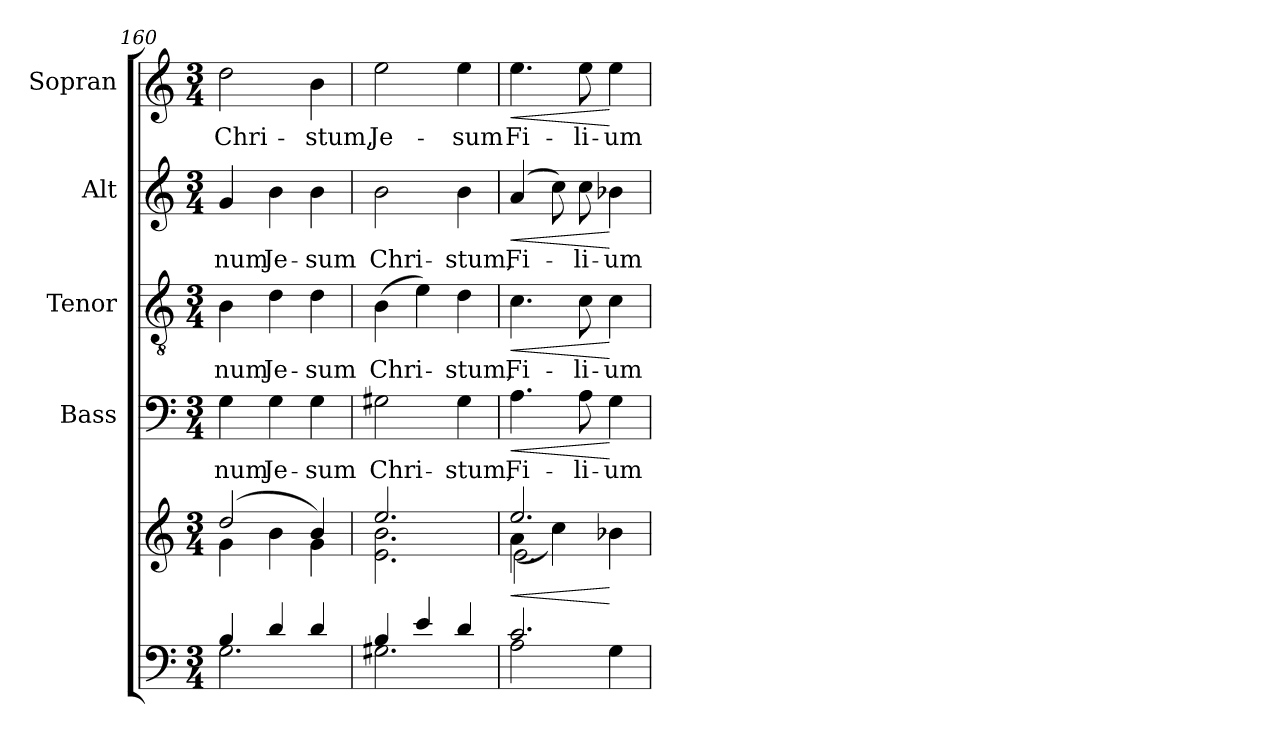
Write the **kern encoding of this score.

**kern	**kern	**dynam	**kern	**text	**dynam	**kern	**text	**dynam	**kern	**text	**dynam	**kern	**text	**dynam
*part5	*part5	*part5	*part4	*part4	*part4	*part3	*part3	*part3	*part2	*part2	*part2	*part1	*part1	*part1
*staff6	*staff5	*staff5/6	*staff4	*staff4	*staff4	*staff3	*staff3	*staff3	*staff2	*staff2	*staff2	*staff1	*staff1	*staff1
*	*	*	*I"Bass	*	*	*I"Tenor	*	*	*I"Alt	*	*	*I"Sopran	*	*
*	*	*	*I'B.	*	*	*I'T.	*	*	*I'A.	*	*	*I'S.	*	*
!!LO:LB:g=z
*clefF4	*clefG2	*	*clefF4	*	*	*clefGv2	*	*	*clefG2	*	*	*clefG2	*	*
*k[]	*k[]	*	*k[]	*	*	*k[]	*	*	*k[]	*	*	*k[]	*	*
*C:	*C:	*	*C:	*	*	*C:	*	*	*C:	*	*	*C:	*	*
*M3/4	*M3/4	*	*M3/4	*	*	*M3/4	*	*	*M3/4	*	*	*M3/4	*	*
=160	=160	=160	=160	=160	=160	=160	=160	=160	=160	=160	=160	=160	=160	=160
*^	*^	*	*	*	*	*	*	*	*	*	*	*	*	*
!	!	!	!	!	!	!LO:LY:b	!	!	!LO:LY:b	!	!	!LO:LY:b	!	!	!LO:LY:b	!
4B/	2.G\	(2dd/	4g\	.	4G\	-num	.	4B\	-num	.	4g/	-num	.	2dd\	Chri-	.
!	!	!	!	!	!	!LO:LY:b	!	!	!LO:LY:b	!	!	!LO:LY:b	!	!	!	!
4d/	.	.	4b\	.	4G\	Je-	.	4d\	Je-	.	4b\	Je-	.	.	.	.
!	!	!	!	!	!	!LO:LY:b	!	!	!LO:LY:b	!	!	!LO:LY:b	!	!	!LO:LY:b	!
4d/	.	4b/)	4g\	.	4G\	-sum	.	4d\	-sum	.	4b\	-sum	.	4b\	-stum,	.
=161	=161	=161	=161	=161	=161	=161	=161	=161	=161	=161	=161	=161	=161	=161	=161	=161
!	!	!	!	!	!	!LO:LY:b	!	!	!LO:LY:b	!	!	!LO:LY:b	!	!	!LO:LY:b	!
4B/	2.G#X\	2.ee/	2.e\ 2.b\	.	2G#X\	Chri-	.	(>4B\	Chri-	.	2b\	Chri-	.	2ee\	Je-	.
4e/	.	.	.	.	.	.	.	4e\)	.	.	.	.	.	.	.	.
!	!	!	!	!	!	!LO:LY:b	!	!	!LO:LY:b	!	!	!LO:LY:b	!	!	!LO:LY:b	!
4d/	.	.	.	.	4G#\	-stum,	.	4d\	-stum,	.	4b\	-stum,	.	4ee\	-sum	.
*	*	*v	*v	*	*	*	*	*	*	*	*	*	*	*	*	*
=162	=162	=162	=162	=162	=162	=162	=162	=162	=162	=162	=162	=162	=162	=162	=162
!	!	!	!LO:HP:b	!	!LO:LY:b	!LO:HP:b	!	!LO:LY:b	!LO:HP:b	!	!LO:LY:b	!LO:HP:b	!	!LO:LY:b	!LO:HP:b
*	*	*^	*	*	*	*	*	*	*	*	*	*	*	*	*
*	*	*	*^	*	*	*	*	*	*	*	*	*	*	*	*	*
2.c/	2A\	2.ee/	(>4a\	2.e\	<	4.A\	Fi-	<	4.c\	Fi-	<	(4a/	Fi-	<	4.ee\	Fi-	<
.	.	.	4cc\)	.	.	.	.	.	.	.	.	8cc\)	.	.	.	.	.
!	!	!	!	!	!	!	!LO:LY:b	!	!	!LO:LY:b	!	!	!LO:LY:b	!	!	!LO:LY:b	!
.	.	.	.	.	.	8A\	-li-	.	8c\	-li-	.	8cc\	-li-	.	8ee\	-li-	.
!	!	!	!	!	!	!	!LO:LY:b	!	!	!LO:LY:b	!	!	!LO:LY:b	!	!	!LO:LY:b	!
.	4G\	.	4b-X\	.	[	4G\	-um	[	4c\	-um	[	4b-X\	-um	[	4ee\	-um	[
*v	*v	*	*	*	*	*	*	*	*	*	*	*	*	*	*	*	*
*	*v	*v	*v	*	*	*	*	*	*	*	*	*	*	*	*	*
=	=	=	=	=	=	=	=	=	=	=	=	=	=	=
*-	*-	*-	*-	*-	*-	*-	*-	*-	*-	*-	*-	*-	*-	*-
